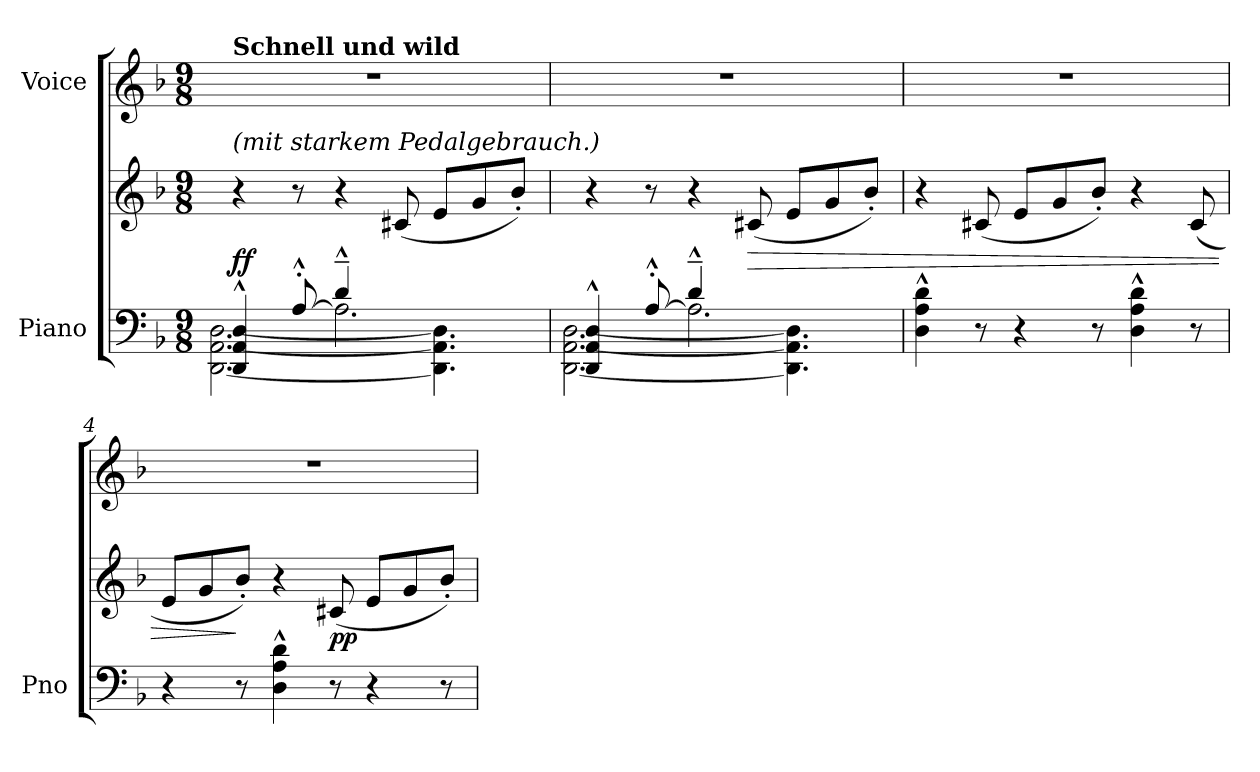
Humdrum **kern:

**kern	**kern	**dynam	**kern
*part2	*part2	*part2	*part1
*staff3	*staff2	*staff2/3	*staff1
*I"Piano	*	*	*I"Voice
*I'Pno	*	*	*
*clefF4	*clefG2	*	*clefG2
*k[b-]	*k[b-]	*	*k[b-]
*M9/8	*M9/8	*	*M9/8
=1	=1	=1	=1
*^	*	*	*
*	*^	*	*	*
!	!	!	!	!	!LO:TX:a:B:t=Schnell und wild
!	!	!	!LO:TX:i:t=(mit starkem Pedalgebrauch.)	!	!
!	!	!	!	!LO:DY:a=2	!
4DD/^^ 4AA/^^ 4D/^^	[2.DD\ [2.AA\ [2.D\	4.ryy	4r	ff	8%9r
[<8A'^^/	.	.	8r	.	.
4d~^^/	.	2.A\]	4r	.	.
2ryy	.	.	(>8c#X/	.	.
.	4.DD\] 4.AA\] 4.D\]	.	8e/L	.	.
.	.	.	8g/	.	.
.	.	.	8b-'>/J)	.	.
=2	=2	=2	=2	=2	=2
4DD/^^ 4AA/^^ 4D/^^	[2.DD\ [2.AA\ [2.D\	4.ryy	4r	.	8%9r
[<8A'^^/	.	.	8r	.	.
4d~^^/	.	2.A\]	4r	.	.
!	!	!	!	!LO:HP:b	!
2ryy	.	.	(>8c#X/	>	.
.	4.DD\] 4.AA\] 4.D\]	.	8e/L	.	.
.	.	.	8g/	.	.
.	.	.	8b-'>/J)	.	.
*v	*v	*v	*	*	*
=3	=3	=3	=3
4D\^^ 4A\^^ 4d\^^	4r	.	8%9r
8r	(>8c#X/	.	.
4r	8e/L	.	.
.	8g/	.	.
8r	8b-'>/J)	.	.
4D\^^ 4A\^^ 4d\^^	4r	.	.
8r	(>8c#/	.	.
=4	=4	=4	=4
4r	8e/L	.	8%9r
.	8g/	.	.
8r	8b-'>/J)	]	.
4D\^^ 4A\^^ 4d\^^	4r	.	.
!	!	!LO:DY:b	!
8r	(>8c#X/	pp	.
4r	8e/L	.	.
.	8g/	.	.
8r	8b-'>/J)	.	.
=	=	=	=
*-	*-	*-	*-
